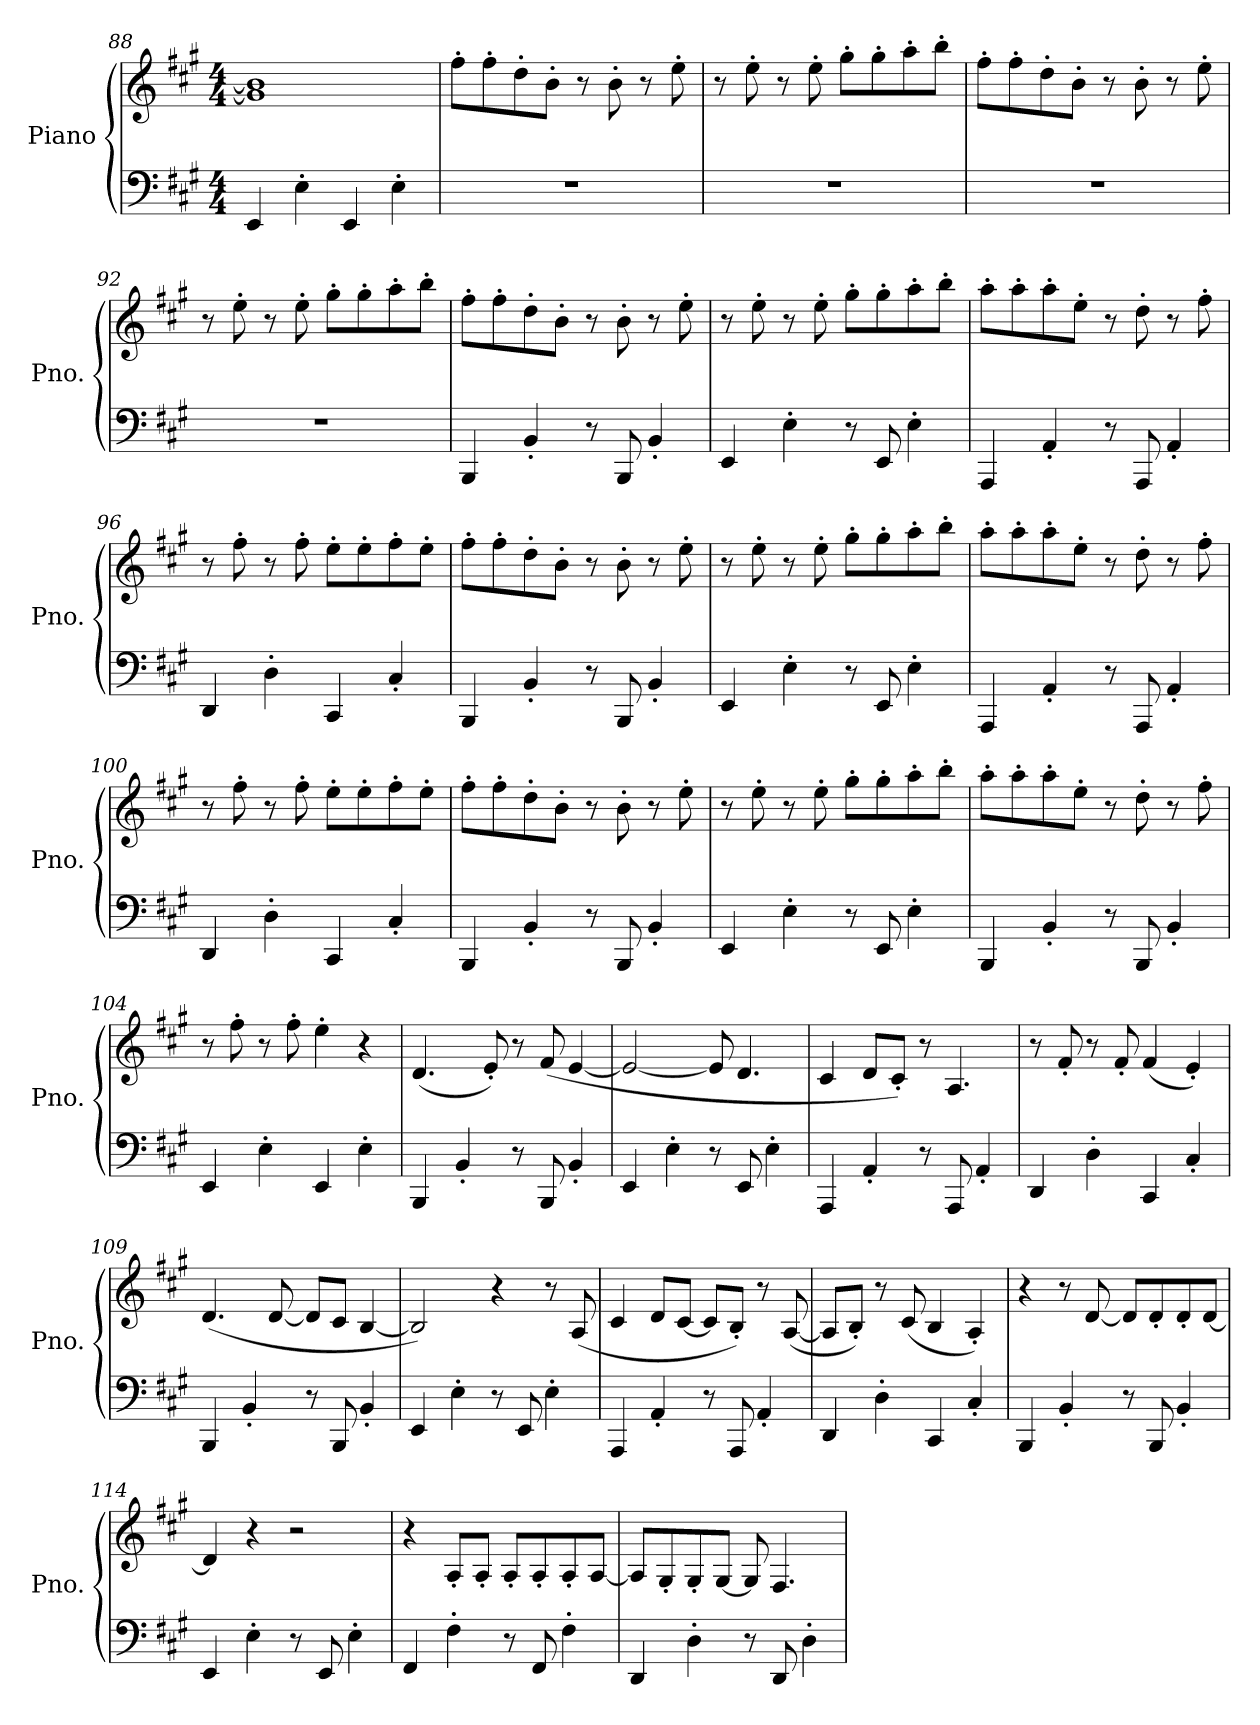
**kern	**kern
*part1	*part1
*staff2	*staff1
*I"Piano	*
*I'Pno.	*
!!LO:LB:g=z
*clefF4	*clefG2
*k[f#c#g#]	*k[f#c#g#]
*M4/4	*M4/4
=88	=88
4EE/	1g#] 1b]
4E'\	.
4EE/	.
4E'\	.
=89	=89
1r	8ff#'\L
.	8ff#'\
.	8dd'\
.	8b'\J
.	8r
.	8b'\
.	8r
.	8ee'\
=90	=90
1r	8r
.	8ee'\
.	8r
.	8ee'\
.	8gg#'\L
.	8gg#'\
.	8aa'\
.	8bb'\J
=91	=91
1r	8ff#'\L
.	8ff#'\
.	8dd'\
.	8b'\J
.	8r
.	8b'\
.	8r
.	8ee'\
=92	=92
1r	8r
.	8ee'\
.	8r
.	8ee'\
.	8gg#'\L
.	8gg#'\
.	8aa'\
.	8bb'\J
!!LO:PB:g=z
=93	=93
4BBB/	8ff#'\L
.	8ff#'\
4BB'/	8dd'\
.	8b'\J
8r	8r
8BBB/	8b'\
4BB'/	8r
.	8ee'\
=94	=94
4EE/	8r
.	8ee'\
4E'\	8r
.	8ee'\
8r	8gg#'\L
8EE/	8gg#'\
4E'\	8aa'\
.	8bb'\J
=95	=95
4AAA/	8aa'\L
.	8aa'\
4AA'/	8aa'\
.	8ee'\J
8r	8r
8AAA/	8dd'\
4AA'/	8r
.	8ff#'\
=96	=96
4DD/	8r
.	8ff#'\
4D'\	8r
.	8ff#'\
4CC#/	8ee'\L
.	8ee'\
4C#'/	8ff#'\
.	8ee'\J
=97	=97
4BBB/	8ff#'\L
.	8ff#'\
4BB'/	8dd'\
.	8b'\J
8r	8r
8BBB/	8b'\
4BB'/	8r
.	8ee'\
!!LO:LB:g=z
=98	=98
4EE/	8r
.	8ee'\
4E'\	8r
.	8ee'\
8r	8gg#'\L
8EE/	8gg#'\
4E'\	8aa'\
.	8bb'\J
=99	=99
4AAA/	8aa'\L
.	8aa'\
4AA'/	8aa'\
.	8ee'\J
8r	8r
8AAA/	8dd'\
4AA'/	8r
.	8ff#'\
=100	=100
4DD/	8r
.	8ff#'\
4D'\	8r
.	8ff#'\
4CC#/	8ee'\L
.	8ee'\
4C#'/	8ff#'\
.	8ee'\J
=101	=101
4BBB/	8ff#'\L
.	8ff#'\
4BB'/	8dd'\
.	8b'\J
8r	8r
8BBB/	8b'\
4BB'/	8r
.	8ee'\
=102	=102
4EE/	8r
.	8ee'\
4E'\	8r
.	8ee'\
8r	8gg#'\L
8EE/	8gg#'\
4E'\	8aa'\
.	8bb'\J
!!LO:LB:g=z
=103	=103
4BBB/	8aa'\L
.	8aa'\
4BB'/	8aa'\
.	8ee'\J
8r	8r
8BBB/	8dd'\
4BB'/	8r
.	8ff#'\
=104	=104
4EE/	8r
.	8ff#'\
4E'\	8r
.	8ff#'\
4EE/	4ee'\
4E'\	4r
=105	=105
4BBB/	(4.d/
4BB'/	.
.	8e'/)
8r	8r
8BBB/	(8f#/
4BB'/	[4e/
=106	=106
4EE/	2e/_
4E'\	.
8r	8e/]
8EE/	4.d/
4E'\	.
=107	=107
4AAA/	4c#/
4AA'/	8d/L
.	8c#'/J)
8r	8r
8AAA/	4.A/
4AA'/	.
!!LO:LB:g=z
=108	=108
4DD/	8r
.	8f#'/
4D'\	8r
.	8f#'/
4CC#/	(4f#/
4C#'/	4e'/)
=109	=109
4BBB/	(4.d/
4BB'/	.
.	[8d/
8r	8d/L]
8BBB/	8c#/J
4BB'/	[4B/
=110	=110
4EE/	2B/])
4E'\	.
8r	4r
8EE/	.
4E'\	8r
.	(8A/
=111	=111
4AAA/	4c#/
4AA'/	8d/L
.	[8c#/J
8r	8c#/L]
8AAA/	8B'/J)
4AA'/	8r
.	([8A/
=112	=112
4DD/	8A/L]
.	8B'/J)
4D'\	8r
.	(8c#/
4CC#/	4B/
4C#'/	4A'/)
!!LO:LB:g=z
=113	=113
4BBB/	4r
4BB'/	8r
.	[8d/
8r	8d/L]
8BBB/	8d'/
4BB'/	8d'/
.	[8d/J
=114	=114
4EE/	4d/]
4E'\	4r
8r	2r
8EE/	.
4E'\	.
=115	=115
4FF#/	4r
4F#'\	8A'/L
.	8A'/J
8r	8A'/L
8FF#/	8A'/
4F#'\	8A'/
.	[8A/J
=116	=116
4DD/	8A/L]
.	8G#'/
4D'\	8G#'/
.	[8G#/J
8r	8G#/]
8DD/	4.F#/
4D'\	.
=	=
*-	*-
